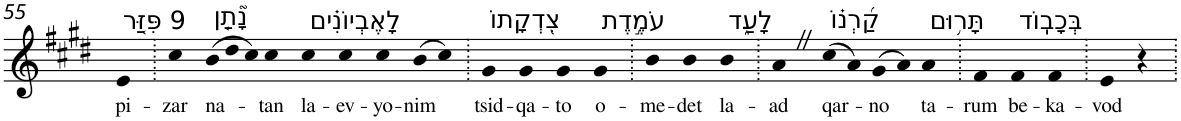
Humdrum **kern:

**kern	**text
*part1	*part1
*staff1	*staff1
*I"Piano	*
*I'Pno	*
!!LO:PB:g=z
*clefG2	*
*k[f#c#g#d#]	*
*E:	*
=55	=55
!LO:TX:a:t=9 פִּזַּ֤ר	!
!	!LO:LY:b
4e	pi-
=56.	=56.
!	!LO:LY:b
4cc#	-zar
*Xtuplet	*
!LO:TX:a:t=נָ֘תַ֤ן	!
!	!LO:LY:b
(>12b	na-
12dd#	.
12cc#)	.
!	!LO:LY:b
4cc#	-tan
!LO:TX:a:t=לָאֶבְיוֹנִ֗ים	!
!	!LO:LY:b
4cc#	la-
!	!LO:LY:b
4cc#	-ev-
!	!LO:LY:b
4cc#	-yo-
!	!LO:LY:b
(>8b	-nim
8cc#)	.
=57.	=57.
!LO:TX:a:t=צִ֭דְקָתוֹ	!
!	!LO:LY:b
4g#	tsid-
!	!LO:LY:b
4g#	-qa-
!	!LO:LY:b
4g#	-to
!LO:TX:a:t=עֹמֶ֣דֶת	!
!	!LO:LY:b
4g#	o-
=58.	=58.
!	!LO:LY:b
4b	-me-
!	!LO:LY:b
4b	-det
!LO:TX:a:t=לָעַ֑ד	!
!	!LO:LY:b
4b	la-
=59.	=59.
!	!LO:LY:b
4aZ	-ad
!LO:TX:a:t=קַ֝רְנ֗וֹ	!
!	!LO:LY:b
(>8cc#	qar-
8a)	.
!	!LO:LY:b
(>8g#	-no
8a)	.
!LO:TX:a:t=תָּר֥וּם	!
!	!LO:LY:b
4a	ta-
=60.	=60.
!	!LO:LY:b
4f#	-rum
!LO:TX:a:t=בְּכָבֽוֹד	!
!	!LO:LY:b
4f#	be-
!	!LO:LY:b
4f#	-ka-
=61.	=61.
!	!LO:LY:b
4e	-vod
4r	.
=.	=.
*-	*-
